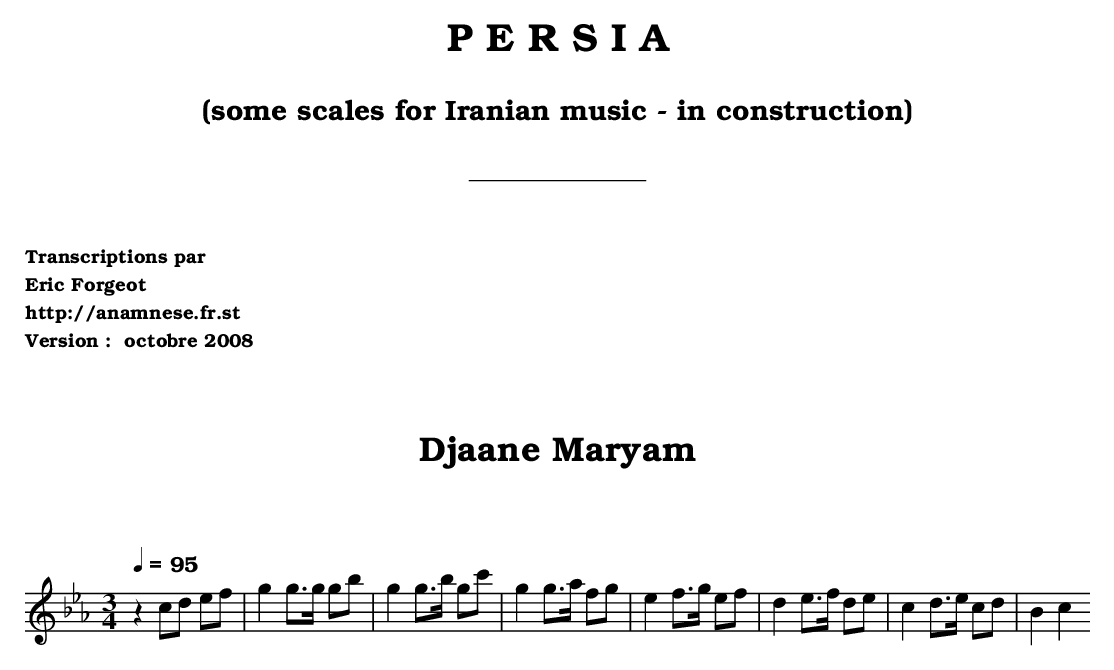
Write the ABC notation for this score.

X:1
T:Djaane Maryam
C:
M:4/4
L:1/8
Q:1/4=95
K:Eb
V:1
%%vskip 1cm
M:3/4
z2  cd ef | g2 g>g gb | g2 g>b gc' | g2 g>a fg | e2 f>g ef | d2 e>f de | c2  d>e cd | B2  c2
